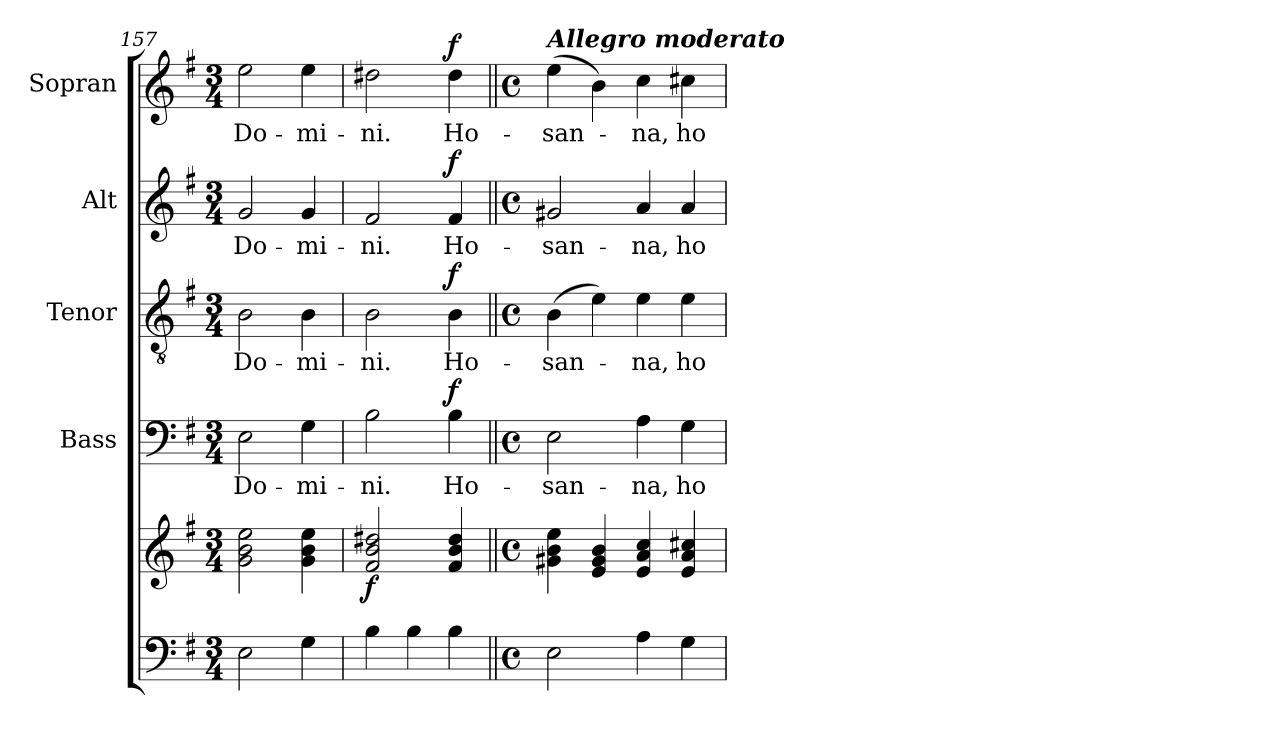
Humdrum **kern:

**kern	**kern	**dynam	**kern	**text	**dynam	**kern	**text	**dynam	**kern	**text	**dynam	**kern	**text	**dynam
*part5	*part5	*part5	*part4	*part4	*part4	*part3	*part3	*part3	*part2	*part2	*part2	*part1	*part1	*part1
*staff6	*staff5	*staff5/6	*staff4	*staff4	*staff4	*staff3	*staff3	*staff3	*staff2	*staff2	*staff2	*staff1	*staff1	*staff1
*	*	*	*I"Bass	*	*	*I"Tenor	*	*	*I"Alt	*	*	*I"Sopran	*	*
*	*	*	*I'B.	*	*	*I'T.	*	*	*I'A.	*	*	*I'S.	*	*
*clefF4	*clefG2	*	*clefF4	*	*	*clefGv2	*	*	*clefG2	*	*	*clefG2	*	*
*k[f#]	*k[f#]	*	*k[f#]	*	*	*k[f#]	*	*	*k[f#]	*	*	*k[f#]	*	*
*G:	*G:	*	*G:	*	*	*G:	*	*	*G:	*	*	*G:	*	*
*M3/4	*M3/4	*	*M3/4	*	*	*M3/4	*	*	*M3/4	*	*	*M3/4	*	*
=157	=157	=157	=157	=157	=157	=157	=157	=157	=157	=157	=157	=157	=157	=157
!	!	!	!	!LO:LY:b	!	!	!LO:LY:b	!	!	!LO:LY:b	!	!	!LO:LY:b	!
2E\	2g\ 2b\ 2ee\	.	2E\	Do-	.	2B\	Do-	.	2g/	Do-	.	2ee\	Do-	.
!	!	!	!	!LO:LY:b	!	!	!LO:LY:b	!	!	!LO:LY:b	!	!	!LO:LY:b	!
4G\	4g\ 4b\ 4ee\	.	4G\	-mi-	.	4B\	-mi-	.	4g/	-mi-	.	4ee\	-mi-	.
=158	=158	=158	=158	=158	=158	=158	=158	=158	=158	=158	=158	=158	=158	=158
!	!	!LO:DY:b	!	!LO:LY:b	!	!	!LO:LY:b	!	!	!LO:LY:b	!	!	!LO:LY:b	!
4B\	2f#/ 2b/ 2dd#X/	f	2B\	-ni.	.	2B\	-ni.	.	2f#/	-ni.	.	2dd#X\	-ni.	.
4B\	.	.	.	.	.	.	.	.	.	.	.	.	.	.
!	!	!	!	!LO:LY:b	!LO:DY:a	!	!LO:LY:b	!LO:DY:a	!	!LO:LY:b	!LO:DY:a	!	!LO:LY:b	!LO:DY:a
4B\	4f#/ 4b/ 4dd#/	.	4B\	Ho-	f	4B\	Ho-	f	4f#/	Ho-	f	4dd#\	Ho-	f
!!LO:LB:g=z
=159||	=159||	=159||	=159||	=159||	=159||	=159||	=159||	=159||	=159||	=159||	=159||	=159||	=159||	=159||
*M4/4	*M4/4	*	*M4/4	*	*	*M4/4	*	*	*M4/4	*	*	*M4/4	*	*
*met(c)	*met(c)	*	*met(c)	*	*	*met(c)	*	*	*met(c)	*	*	*met(c)	*	*
!	!	!	!	!	!	!	!	!	!	!	!	!LO:TX:a:Bi:t=Allegro moderato	!	!
!	!	!	!	!LO:LY:b	!	!	!LO:LY:b	!	!	!LO:LY:b	!	!	!LO:LY:b	!
2E\	4g#X\ 4b\ 4ee\	.	2E\	-san-	.	(>4B\	-san-	.	2g#X/	-san-	.	(>4ee\	-san-	.
.	4e/ 4g#/ 4b/	.	.	.	.	4e\)	.	.	.	.	.	4b\)	.	.
!	!	!	!	!LO:LY:b	!	!	!LO:LY:b	!	!	!LO:LY:b	!	!	!LO:LY:b	!
4A\	4e/ 4a/ 4cc/	.	4A\	-na,	.	4e\	-na,	.	4a/	-na,	.	4cc\	-na,	.
!	!	!	!	!LO:LY:b	!	!	!LO:LY:b	!	!	!LO:LY:b	!	!	!LO:LY:b	!
4G\	4e/ 4a/ 4cc#X/	.	4G\	ho-	.	4e\	ho-	.	4a/	ho-	.	4cc#X\	ho-	.
=	=	=	=	=	=	=	=	=	=	=	=	=	=	=
*-	*-	*-	*-	*-	*-	*-	*-	*-	*-	*-	*-	*-	*-	*-
